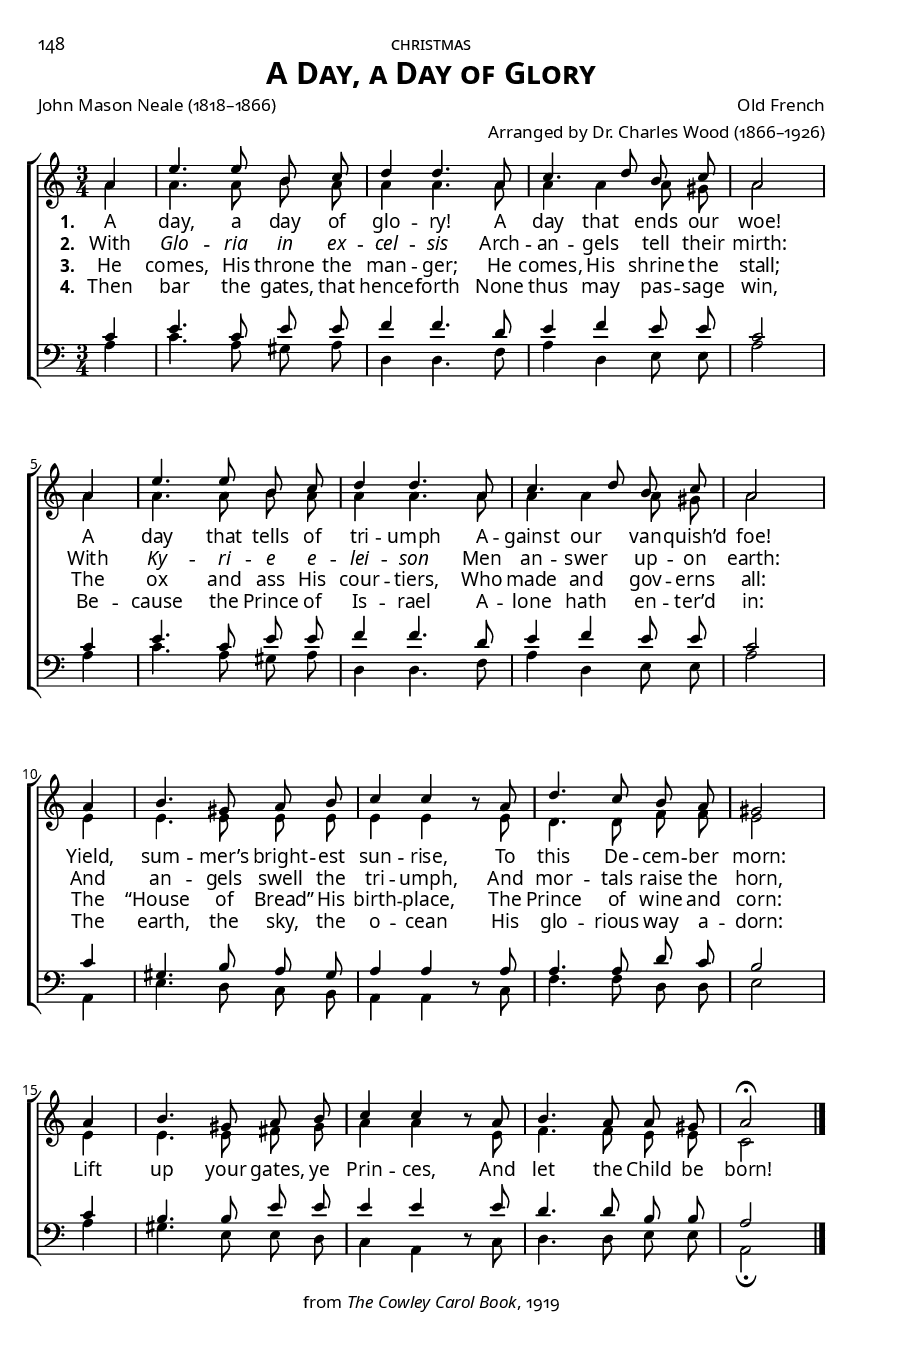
\version "2.14.2"
\include "util.ly"
\header {
  title = \markup{\override #'(font-name . "Garamond Premier Pro Semibold"){ \abs-fontsize #15 \smallCapsOldStyle"A Day, a Day of Glory"}}
  poet = \markup\oldStyleNum"John Mason Neale (1818–1866)"
  composer = \markup\oldStyleNum"Old French"
  arranger = \markup\oldStyleNum"Arranged by Dr. Charles Wood (1866–1926)"
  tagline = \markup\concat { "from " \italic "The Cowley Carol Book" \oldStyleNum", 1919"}
}
\paper {
  %print-all-headers = ##f
  paper-height = 9\in
  paper-width = 6\in
  indent = 0\in
  %system-system-spacing = #'((basic-distance . 10) (padding . 0))
  %system-system-spacing =
  %  #'((basic-distance . 0)
  %     (minimum-distance . 0)
  %     (padding . -0.35)
  %     (stretchability . 100))
  ragged-last-bottom = ##f
  ragged-bottom = ##f
  two-sided = ##t
  inner-margin = 0.5\in
  outer-margin = 0.25\in
  top-margin = 0.25\in
  bottom-margin = 0.25\in
  first-page-number = #148
  print-first-page-number = ##t
  headerLine = \markup{\override #'(font-name . "Garamond Premier Pro") \smallCapsOldStyle"christmas"}
  oddHeaderMarkup = \markup\fill-line{
     \override #'(font-name . "Garamond Premier Pro")\abs-fontsize #8.5
     \combine 
        \fill-line{"" \on-the-fly #print-page-number-check-first
        \oldStylePageNum""
        }
        \fill-line{\headerLine}
  }
  evenHeaderMarkup = \markup {
     \override #'(font-name . "Garamond Premier Pro")\abs-fontsize #8.5
     \combine
        \on-the-fly #print-page-number-check-first
        \oldStylePageNum""
        \fill-line{\headerLine}
  }
}
#(set-global-staff-size 15) \paper{ #(define fonts (make-pango-font-tree "GoudyOlSt BT" "Garamond Premier Pro" "Garamond Premier Pro" (/ 15 20))) }
global = {
  \key c \major
  \time 3/4
  \autoBeamOff
}

sopMusic = \relative c' {
  \partial 4 a'4 |
  e'4. e8 b c |
  d4 d4. a8 |
  c4. d8 b c |
  \partial 2 a2 | \break
  
  \partial 4 a4 |
  e'4. e8 b c |
  d4 d4. a8 |
  c4. d8 b c |
  \partial 2 a2 | \break
  
  \partial 4 a4 |
  b4. gis8 a b |
  c4 c b8\rest a |
  d4. c8 b a | 
  
  \partial 2 gis2 | \break
  \partial 4 a4 |
  b4. gis8 a b |
  c4 c b8\rest a |
  b4. a8 a gis |
  \partial 2 a2\fermata \bar "|."
}
sopWords = \lyricmode {
  
}

altoMusic = \relative c'' {
  a4 |
  a4. a8 b a |
  a4 a4. a8 |
  a4 a a8 gis |
  a2
  
  a4 |
  a4. a8 b a |
  a4 a4. a8 |
  a4 a a8 gis |
  a2 |
  
  e4 |
  e4. e8 e e |
  e4 e s8 e |
  d4. d8 f f |
  
  e2 e4 |
  e4. e8 fis gis |
  a4 a s8 e |
  f4. f8 e e |
  c2 \bar "|."
}
altoWords = \lyricmode {
  \dropLyricsV
  \set stanza = #"1. "
  A day, a day of glo -- ry!
    A day that ends our woe!
  A day that tells of tri -- umph
    A -- gainst our van -- quish’d foe!
  Yield, sum -- mer’s bright -- est sun -- rise,
    To this De -- cem -- ber morn:
  Lift up your gates, ye Prin -- ces,
    And let the Child be born!
}
altoWordsII = \lyricmode {
  \dropLyricsV
  \set stanza = #"2. "
  With \markup\italic Glo -- \markup\italic ria \markup\italic in \markup\italic ex -- \markup\italic cel -- \markup\italic sis
    Arch -- an -- gels tell their mirth:
  With \markup\italic Ky -- \markup\italic ri -- \markup\italic e \markup\italic e -- \markup\italic lei -- \markup\italic son
    Men an -- swer up -- on earth:
  And an -- gels swell the tri -- umph,
    And mor -- tals raise the horn,
  
}
altoWordsIII = \lyricmode {
  \dropLyricsV
  \set stanza = #"3. "
  He comes, His throne the man -- ger;
    He comes, His shrine the stall;
  The ox and ass His cour -- tiers,
    Who made and gov -- erns all:
  The “House of Bread” His birth -- place,
    The Prince of wine and corn:
}
altoWordsIV = \lyricmode {
  \dropLyricsV
  \set stanza = #"4. "
  Then bar the gates, that hence -- forth
    None thus may pas -- sage win,
  Be -- cause the Prince of Is -- rael
    A -- lone hath en -- ter’d in:
  The earth, the sky, the o -- cean
    His glo -- rious way a -- dorn:
}
altoWordsV = \lyricmode {
  \set stanza = #"5. "
  \set ignoreMelismata = ##t
}
altoWordsVI = \lyricmode {
  \set stanza = #"6. "
  \set ignoreMelismata = ##t
}
tenorMusic = \relative c' {
  c4 |
  e4. c8 e e |
  f4 f4. d8 |
  e4 f e8 e |
  c2
  
  c4 |
  e4. c8 e e |
  f4 f4. d8 |
  e4 f e8 e |
  c2
  
  c4 |
  gis4. b8 a gis |
  a4 a s8 a |
  a4. a8 d c |
  
  b2 c4 |
  b4. b8 e e |
  e4 e s8 e |
  d4. d8 b b |
  a2 \bar "|."
}
tenorWords = \lyricmode {

}

bassMusic = \relative c' {
  a4 |
  c4. a8 gis a |
  d,4 d4. f8 |
  a4 d, e8 e |
  a2
  
  a4 |
  c4. a8 gis a |
  d,4 d4. f8 |
  a4 d, e8 e |
  a2
  
  a,4 |
  e'4. d8 c b |
  a4 a d8\rest c |
  f4. f8 d d |
  
  e2 a4 |
  gis4. e8 e d |
  c4 a d8\rest c |
  d4. d8 e e |
  a,2\fermata \bar "|."
}
bassWords = \lyricmode {

}

pianoRH = \relative c' {
  
}
pianoLH = \relative c' {
  
}

\score {
  <<
   \new ChoirStaff <<
    \new Staff = women <<
      \new Voice = "sopranos" { \voiceOne << \global \sopMusic >> }
      \new Voice = "altos" { \voiceTwo << \global \altoMusic >> }
    >>
   \new Staff = men <<
      \clef bass
      \new Voice = "tenors" { \voiceOne << \global \tenorMusic >> }
      \new Voice = "basses" { \voiceTwo << \global \bassMusic >> }
    >>
    \new Lyrics \with { alignAboveContext = #"women" \override VerticalAxisGroup #'nonstaff-relatedstaff-spacing = #'((basic-distance . 1))} \lyricsto "sopranos" \sopWords
    \new Lyrics = "altosVI"  \with { alignBelowContext = #"women" } \lyricsto "tenors" \altoWordsVI
    \new Lyrics = "altosV"  \with { alignBelowContext = #"women" } \lyricsto "tenors" \altoWordsV
    \new Lyrics = "altosIV"  \with { alignBelowContext = #"women" } \lyricsto "tenors" \altoWordsIV
    \new Lyrics = "altosIII"  \with { alignBelowContext = #"women" } \lyricsto "tenors" \altoWordsIII
    \new Lyrics = "altosII"  \with { alignBelowContext = #"women" } \lyricsto "tenors" \altoWordsII
    \new Lyrics = "altos"  \with { alignBelowContext = #"women" \override VerticalAxisGroup #'nonstaff-relatedstaff-spacing = #'((basic-distance . 1))} \lyricsto "tenors" \altoWords
    \new Lyrics \with { alignAboveContext = #"men" \override VerticalAxisGroup #'nonstaff-relatedstaff-spacing = #'((basic-distance . 1)) } \lyricsto "tenors" \tenorWords
    \new Lyrics \with { alignBelowContext = #"men" \override VerticalAxisGroup #'nonstaff-relatedstaff-spacing = #'((basic-distance . 1)) } \lyricsto "basses" \bassWords
  >>
%    \new PianoStaff << \new Staff { \new Voice { \pianoRH } } \new Staff { \clef "bass" \pianoLH } >>
  >>
  \layout {
    \context {
      \Score
      %\override SpacingSpanner #'base-shortest-duration = #(ly:make-moment 1 8)
      %\override SpacingSpanner #'common-shortest-duration = #(ly:make-moment 1 4)
    }
    \context {
      % Remove all empty staves
      % \Staff \RemoveEmptyStaves \override VerticalAxisGroup #'remove-first = ##t
    }
    \context {
      \Lyrics
      \override LyricText #'X-offset = #center-on-word
    }
  }
  \midi {
    \tempo 4 = 120
    \set Staff.midiInstrument = "flute"
  
    \context {
      \Voice
      \remove "Dynamic_performer"
    }
  }
}
